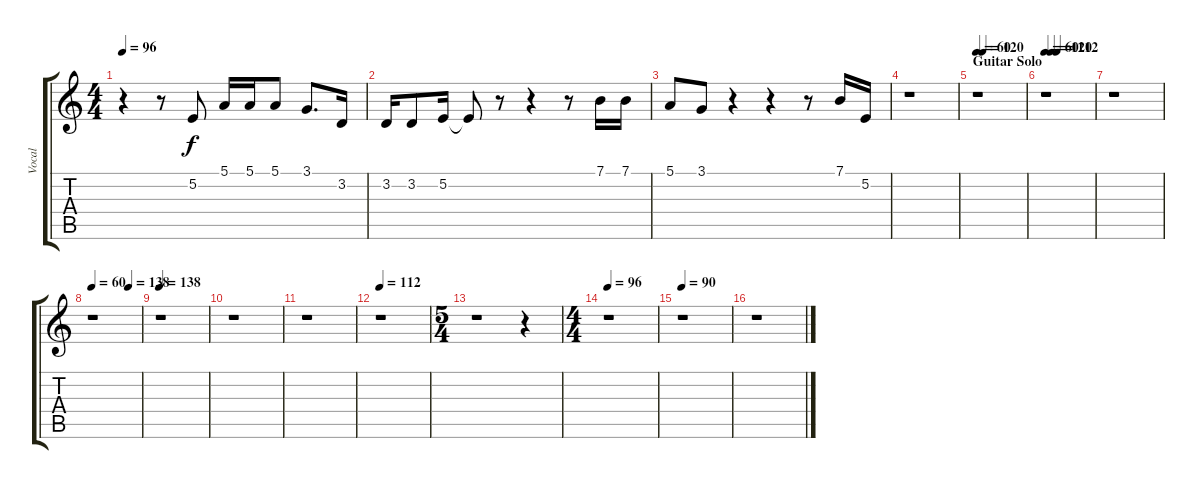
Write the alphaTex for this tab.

\track ("Vocal" "Vocal") {instrument flute}
\staff {score tabs}
\tuning (E4 B3 G3 D3 A2 E2) {hide}
\ts (4 4)
\tempo 96
\clef g2
\ks c
r.4{dy f} r.8 5.2.8 5.1.16 5.1.16 5.1.8 3.1.8{d} 3.2.16 |
3.2.16 3.2.8 5.2.16 5.2{t}.8 r.8 r.4 r.8 7.1.16 7.1.16 |
5.1.8 3.1.8 r.4 r.4 r.8 7.1.16 5.2.16 |
r.1 |
\section ("" "Guitar Solo")
\tempo 60
\tempo (120 0.125)
r.1 |
\tempo 60
\tempo (120 0.125)
\tempo (112 0.25)
r.1 |
r.1 |
\tempo 60
\tempo (138 0.75)
r.1 |
\tempo 138
r.1 |
r.1 |
r.1 |
\tempo 112
r.1 |
\ts (5 4)
r.1 r.4 |
\ts (4 4)
\tempo 96
r.1 |
\tempo 90
r.1 |
r.1
